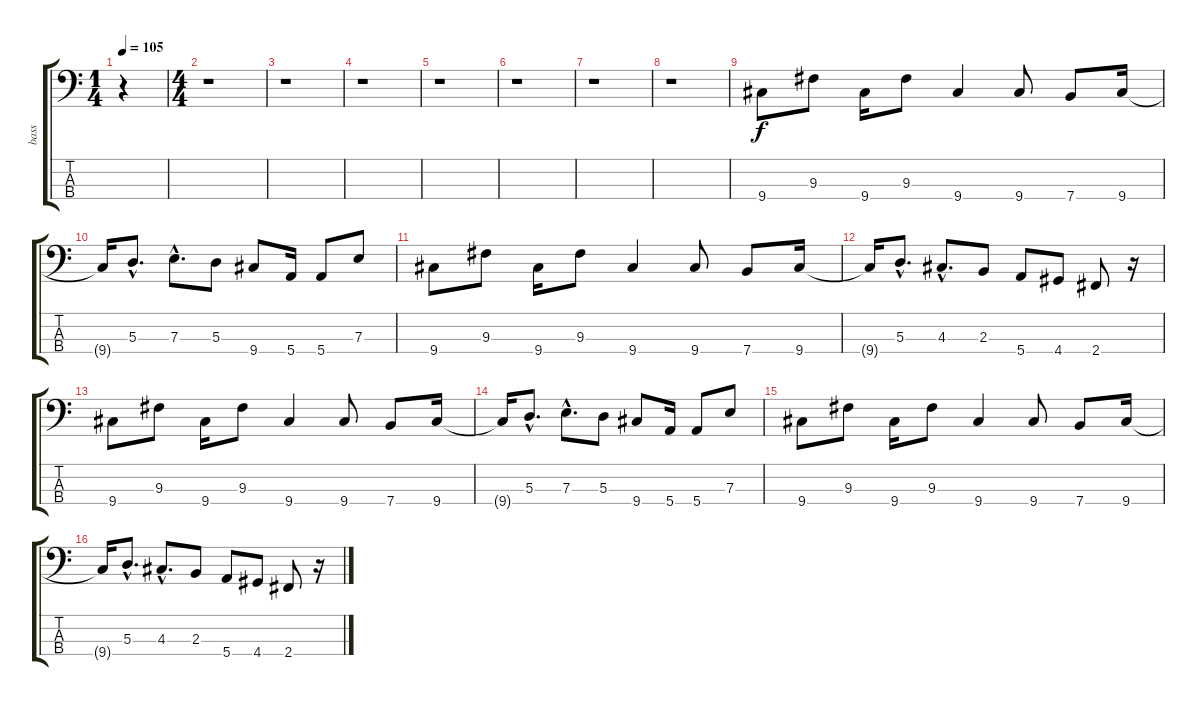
\track ("bass" "bass") {instrument electricbasspick}
\staff {score tabs}
\tuning (G2 D2 A1 E1) {hide}
\ts (1 4)
\tempo 105
\clef f4
\ks c
r.4{dy f instrument electricbasspick} |
\ts (4 4)
r.1 |
r.1 |
r.1 |
r.1 |
r.1 |
r.1 |
r.1 |
9.4.8 9.3.8 9.4.16 9.3.8 9.4.4 9.4.8 7.4.8 9.4.16 |
9.4{t}.16 5.3{hac}.8{d} 7.3{hac}.8{d} 5.3.8 9.4.8 5.4.16 5.4.8 7.3.8 |
9.4.8 9.3.8 9.4.16 9.3.8 9.4.4 9.4.8 7.4.8 9.4.16 |
9.4{t}.16 5.3{hac}.8{d} 4.3{hac}.8{d} 2.3.8 5.4.8 4.4.8 2.4.8 r.16 |
9.4.8 9.3.8 9.4.16 9.3.8 9.4.4 9.4.8 7.4.8 9.4.16 |
9.4{t}.16 5.3{hac}.8{d} 7.3{hac}.8{d} 5.3.8 9.4.8 5.4.16 5.4.8 7.3.8 |
9.4.8 9.3.8 9.4.16 9.3.8 9.4.4 9.4.8 7.4.8 9.4.16 |
9.4{t}.16 5.3{hac}.8{d} 4.3{hac}.8{d} 2.3.8 5.4.8 4.4.8 2.4.8 r.16
